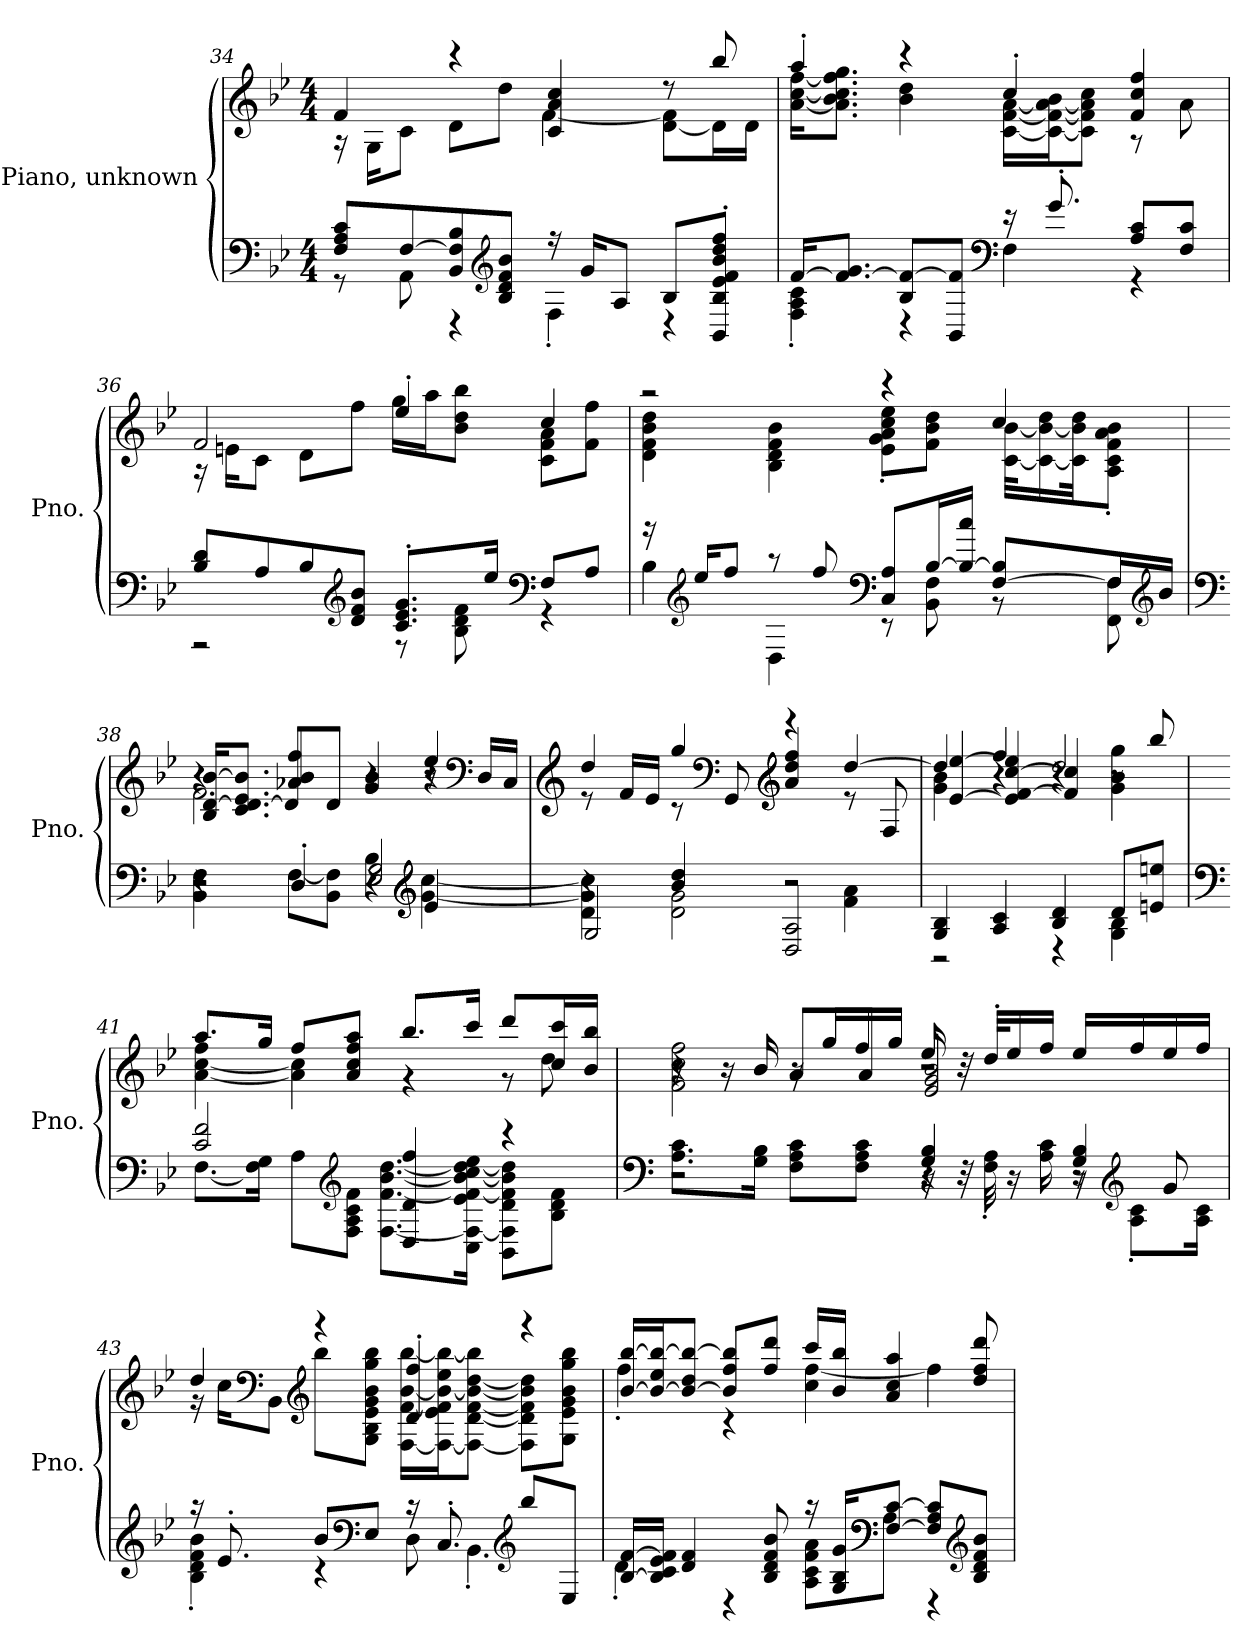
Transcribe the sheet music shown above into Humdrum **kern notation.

**kern	**kern
*part1	*part1
*staff2	*staff1
*I"Piano, unknown	*
*I'Pno.	*
!!LO:PB:g=z
*clefF4	*clefG2
*k[b-e-]	*k[b-e-]
*M4/4	*M4/4
=34	=34
*^	*^
8F/ 8A/ 8c/L	8r	4f/	16r
.	.	.	16G\KL
[8F/	8AA\	.	8c\J
8BB-/ 8F/] 8B-/	4r	4r	8d\L
*clefG2	*	*	*
8B-/ 8d/ 8f/ 8b-/J	.	.	8dd\J
16r	4F'\	4c/ 4a/ 4cc/	[4f\
16g/KL	.	.	.
8A/J	.	.	.
8B-/L	4r	8r	[8d\ 8f\]L
8BB-/' 8B-/' 8e-/' 8f/' 8b-/' 8dd/' 8ff/'J	.	8bb-/	16d\L]
.	.	.	16d\JJ
=35	=35	=35	=35
[16f/KL	4F\' 4A\' 4c\'	4aa'/	[16a\ [16cc\ [16ff\KL
8.f/_ 8.g/J	.	.	8.a\] 8.b-\ 8.cc\] 8.ff\] 8.gg\J
8B-/ 8f/_L	4r	4r	4b-\ 4dd\
8BB-/ 8f/]J	.	.	.
*clefF4	*	*	*
16r	4F\	4cc'/	[16c\ [16f\ [16a\LL
8.g'/	.	.	16c\_ 16f\_ 16a\_ 16b-\J
.	.	.	8c\] 8f\] 8a\] 8cc\J
8A/ 8c/L	4r	4f/ 4cc/ 4ff/	8r
8F/ 8c/J	.	.	8a\
!!LO:LB:g=z	!!
=36	=36	=36	=36
8B-/ 8d/L	2r	2f/	16r
.	.	.	16en\KL
8A/	.	.	8c\J
8B-/	.	.	8d\L
*clefG2	*	*	*
8d/ 8f/ 8b-/J	.	.	8ff\J
8.c/' 8.e-/' 8.g/'L	8r	4ee-'/	16gg\LL
.	.	.	16aa\J
.	8B-\ 8d\ 8f\	.	8b-\ 8dd\ 8bb-\J
16ee-/Jk	.	.	.
*clefF4	*	*	*
8F/L	4r	4cc/	8c\ 8f\ 8a\L
8A/J	.	.	8f\ 8ff\J
=37	=37	=37	=37
16r	4B-\	2r	4d\ 4f\ 4b-\ 4dd\
*clefG2	*	*	*
16ee-/KL	.	.	.
8ff/J	.	.	.
8r	4D\	.	4B-\ 4d\ 4f\ 4b-\
8ff/	.	.	.
*clefF4	*	*	*
8C/ 8A/L	8r	4r	8e-\' 8g\' 8a\' 8cc\' 8ee-\'L
[16B-/L	8BB-\ 8F\	.	8f\ 8b-\ 8dd\J
16B-/_ 16cc/JJ	.	.	.
[8F/ 8B-/]L	8r	4cc/	[32c\ [32b-\KLL
.	.	.	16c\_ 16b-\_ 16dd\
.	.	.	32c\] 32b-\] 32dd\JK
16F/L]	8FF\ 8F\	.	8A\' 8c\' 8f\' 8a\' 8b-\'J
*clefG2	*	*	*
16b-/JJ	.	.	.
*v	*v	*	*
*	*v	*v
!!LO:LB:g=z
=38	=38
*clefF4	*
*^	*^
*	*^	*	*^
2r	4BB-\ 4F\	4r	4r	2.f\	16B-/ [16d/ [16b-/KL
.	.	.	.	.	8.c/ 8.d/_ 8.e-/ 8.b-/]J
.	[8F\L	4D'/	4a-X/ 4b-/ 4ff/	.	8d/L]
.	8BB-\ 8F\]J	.	.	.	8d/J
4r	4B-\	2E-/ 2G/	4r	.	4g/ 4b-/
*clefG2	*	*	*	*	*
4e-/	[4g\ [4cc\	.	4ee-/	4r	8r
*	*	*	*clefF4	*	*
.	.	.	.	.	16D/LL
.	.	.	.	.	16C/JJ
*	*	*	*v	*v	*v
=39	=39	=39	=39
*	*	*	*clefG2
*	*	*	*^
4r	4d\ 4g\] 4cc\]	2G/	4dd/	8r
.	.	.	.	16f/LL
.	.	.	.	16e-/JJ
4b-/ 4dd/	2d\ 2g\	.	4gg/	8r
*	*	*	*clefF4	*
.	.	.	.	8GG/
*	*	*	*clefG2	*
2r	.	2D/ 2A/	4r	4a/ 4dd/ 4ff/
.	4f\ 4a\	.	[4dd/	8r
.	.	.	.	8F/
*	*v	*v	*	*
=40	=40	=40	=40
*	*	*	*^
4G/ 4B-/	2r	4dd/]	4g\ 4b-\	[4e-/ [4ee-/
4A/ 4c/	.	4ff/	4r	4e-/] [4f/ [4cc/ 4ee-/]
4B-/ 4d/	4r	2dd/	4r	4f/] 4cc/]
8d/L	4G\ 4B-\	.	4g\ 4b-\ 4gg\	8r
8en/ 8een/J	.	.	.	8bb-/
*	*	*v	*v	*v
!!LO:LB:g=z
=41	=41	=41
*clefF4	*	*
*	*	*^
2c/ 2f/	[8.F\L	8.aa/L	[4a\ [4cc\ 4ff\
.	16F\] 16G\Jk	16gg/Jk	.
.	8A\L	8ff/L	4a\] 4cc\]
*clefG2	*	*	*
.	8F\ 8A\ 8c\ 8f\J	8a/ 8cc/ 8ff/ 8aa/J	.
4D/ 4d/ 4ff/	[8.F\ [8.f\ [8.b-\ [8.dd\L	8.bb-/L	4r
.	16C\ 16F\_ 16e-\ 16f\_ 16b-\_ 16cc\ 16dd\_ 16ee-\Jk	16ccc/Jk	.
4r	8BB-\ 8F\] 8d\ 8f\] 8b-\] 8dd\]L	8ddd/L	8r
.	8B-\ 8d\ 8f\J	16cc/ 16ccc/L	8dd\
.	.	16b-/ 16bb-/JJ	.
*v	*v	*	*
*	*v	*v
=42	=42
*clefF4	*
*^	*^
*	*^	*	*^
2r	8.A\ 8.c\L	2r	8r	2f\ 2cc\ 2ff\	4r
.	.	.	16r	.	.
.	16G\ 16B-\Jk	.	16b-/	.	.
.	8F\ 8A\ 8c\L	.	16r	.	8a/L
.	.	.	16gg/LL	.	.
.	8F\ 8A\ 8c\J	.	16ff/	.	8a/J
.	.	.	16gg/JJ	.	.
4r	16r	4G/ 4B-/	16ee-/	2r	2e-/ 2g/ 2b-/
.	32r	.	32r	.	.
.	32F\' 32A\'	.	32dd'/KLL	.	.
.	16r	.	16ee-/	.	.
.	16A\ 16c\	.	16ff/JJ	.	.
8r	16r	4G/ 4B-/	16ee-/LL	.	.
*clefG2	*	*	*	*	*
.	8A\' 8c\'L	.	16ff/	.	.
8g/	.	.	16ee-/	.	.
.	16A\ 16c\Jk	.	16ff/JJ	.	.
*	*v	*v	*	*	*
*	*	*	*v	*v
!!LO:LB:g=z
=43	=43	=43	=43
16r	4B-\' 4d\' 4f\' 4b-\'	4dd/	16r
8.e-'/	.	.	16cc\KL
*	*	*clefF4	*
.	.	.	8BB-\J
*	*	*clefG2	*
8b-/L	4r	4r	8bb-\L
*clefF4	*	*	*
8E-/J	.	.	8G\ 8B-\ 8e-\ 8g\ 8b-\ 8gg\ 8bb-\J
16r	8D\	4d/' 4ff/'	[16F\ [16f\ [16b-\ [16bb-\LL
8.C'/	.	.	16F\_ 16e-\ 16f\] 16b-\_ 16ee-\ 16bb-\_J
.	4.BB-'\	.	8F\_ [8d\ [8f\ 8b-\_ [8dd\ 8bb-\]J
*clefG2	*	*	*
8bb-/L	.	4r	8F\] 8d\] 8f\] 8b-\] 8dd\]L
8E-/J	.	.	8G\ 8e-\ 8g\ 8b-\ 8gg\ 8bb-\J
=44	=44	=44	=44
[16B-/ [16f/LL	4d'\	[16b-/ [16bb-/LL	4ff'\
16B-/] 16c/ 16e-/ 16f/]JJ	.	16b-/_ 16ee-/ 16bb-/_J	.
4d/ 4f/	.	8b-/_ 8dd/ 8bb-/_J	.
.	4r	8b-/] 8ff/ 8bb-/]L	4r
8B-/ 8d/ 8f/ 8b-/	.	8ff/ 8ddd/J	.
16r	8A\ 8c\ 8f\ 8a\L	16ccc/LL	4cc\ [4ff\
16G/ 16B-/ 16g/KL	.	16b-/ 16bb-/JJ	.
*clefF4	*	*	*
[8F/ [8c/J	8A\J	4a/ 4cc/ 4aa/	.
8F/] 8A/ 8c/]L	4r	.	4ff\]
*clefG2	*	*	*
8B-/ 8d/ 8f/ 8b-/J	.	8dd/ 8ff/ 8ddd/	.
*v	*v	*	*
*	*v	*v
=	=
*-	*-
